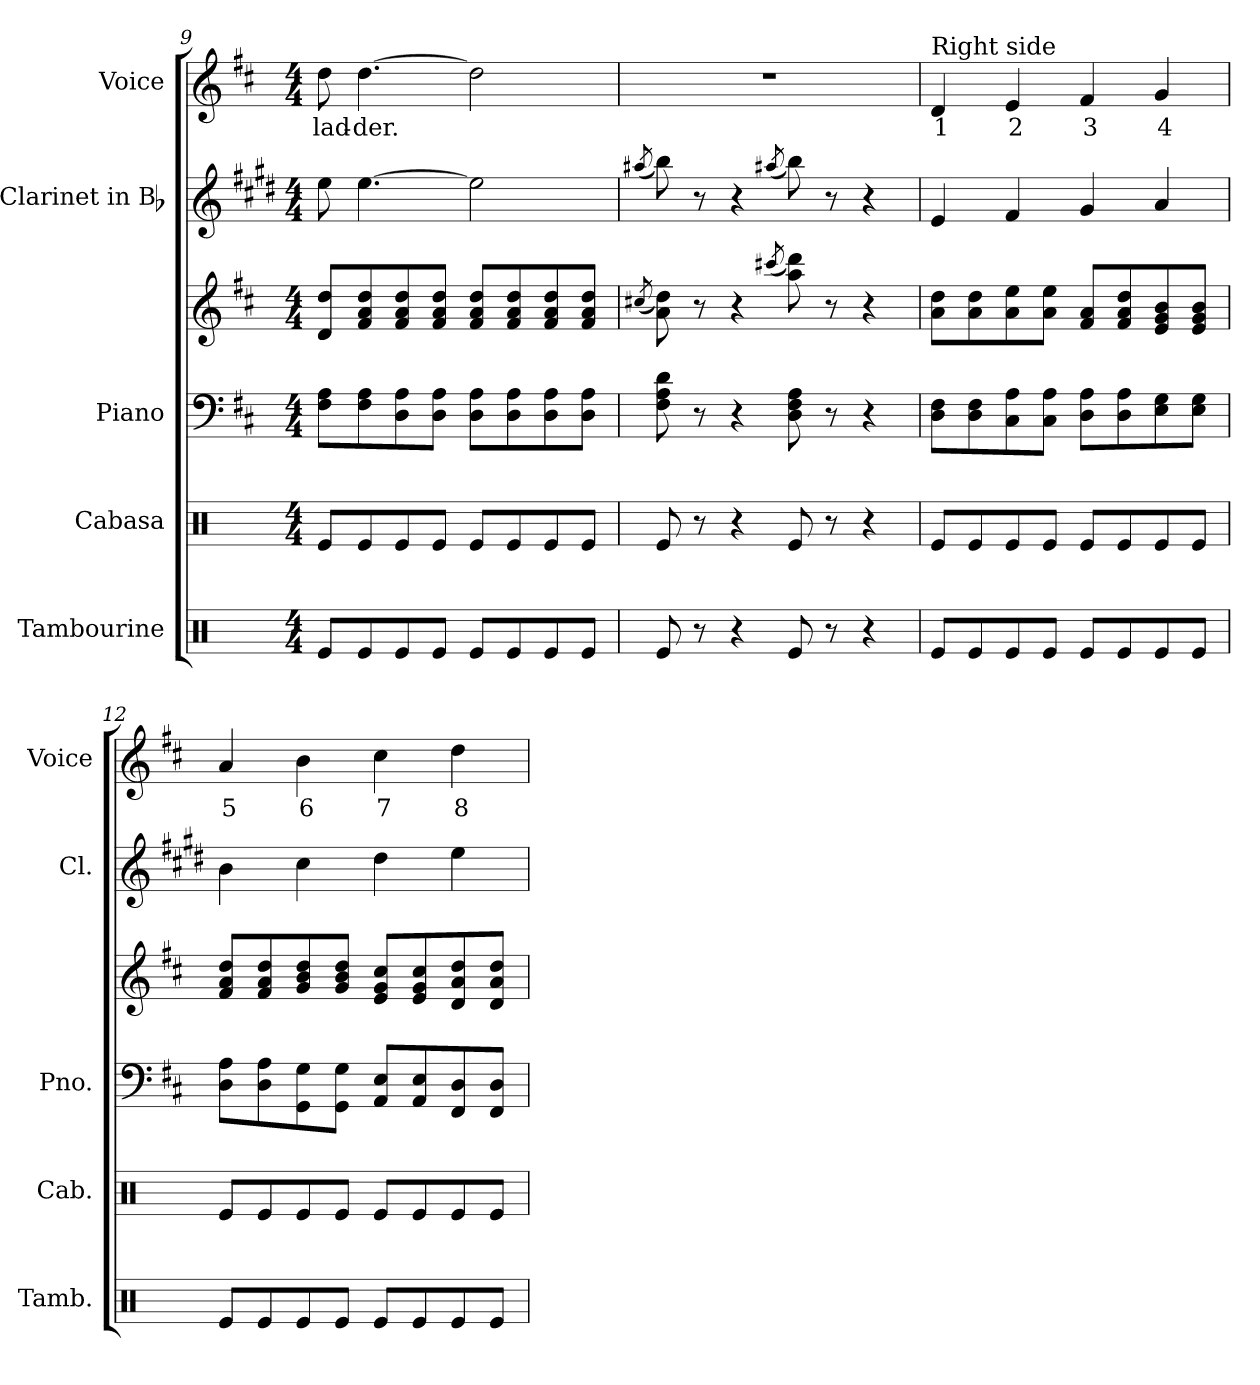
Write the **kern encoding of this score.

**kern	**kern	**kern	**kern	**kern	**kern	**text
*part5	*part4	*part3	*part3	*part2	*part1	*part1
*staff6	*staff5	*staff4	*staff3	*staff2	*staff1	*staff1
*I"Tambourine	*I"Cabasa	*I"Piano	*	*I"Clarinet in Bb	*I"Voice	*
*I'Tamb.	*I'Cab.	*I'Pno.	*	*I'Cl.	*I'Voice	*
*clefX	*clefX	*clefF4	*clefG2	*clefG2	*clefG2	*
*	*	*	*	*ITrd1c2	*	*
*k[]	*k[]	*k[f#c#]	*k[f#c#]	*k[f#c#]	*k[f#c#]	*
*C:	*C:	*D:	*D:	*D:	*D:	*
*M4/4	*M4/4	*M4/4	*M4/4	*M4/4	*M4/4	*
=9	=9	=9	=9	=9	=9	=9
!	!	!	!	!	!	!LO:LY:b:color=#000000
8Rei/L	8Rei/L	8F#i\ 8AiL	8di/ 8ddiL	8ddi\	8ddi\	lad-
!	!	!	!	!	!	!LO:LY:b:color=#000000
8Rei/	8Rei/	8F#i\ 8Ai	8f#i/ 8ai 8ddi	[4.ddi\	[4.ddi\	-der.
8Rei/	8Rei/	8Di\ 8Ai	8f#i/ 8ai 8ddi	.	.	.
8Rei/J	8Rei/J	8Di\ 8AiJ	8f#i/ 8ai 8ddiJ	.	.	.
8Rei/L	8Rei/L	8Di\ 8AiL	8f#i/ 8ai 8ddiL	2ddi\]	2ddi\]	.
8Rei/	8Rei/	8Di\ 8Ai	8f#i/ 8ai 8ddi	.	.	.
8Rei/	8Rei/	8Di\ 8Ai	8f#i/ 8ai 8ddi	.	.	.
8Rei/J	8Rei/J	8Di\ 8AiJ	8f#i/ 8ai 8ddiJ	.	.	.
=10	=10	=10	=10	=10	=10	=10
.	.	.	(8qcc#Xi/	(8qgg#Xi/	.	.
8Rei/	8Rei/	8F#i\ 8Ai 8di	8ai\ 8ddi)	8aai\)	1r	.
8r	8r	8r	8r	8r	.	.
4r	4r	4r	4r	4r	.	.
.	.	.	(8qccc#Xi/	(8qgg#Xi/	.	.
8Rei/	8Rei/	8Di\ 8F#i 8Ai	8aai\ 8dddi)	8aai\)	.	.
8r	8r	8r	8r	8r	.	.
4r	4r	4r	4r	4r	.	.
=11	=11	=11	=11	=11	=11	=11
!	!	!	!	!	!LO:TX:a:t=Right side	!
!	!	!	!	!	!	!LO:LY:b:color=#000000
8Rei/L	8Rei/L	8Di\ 8F#iL	8ai\ 8ddiL	4di/	4di/	1
8Rei/	8Rei/	8Di\ 8F#i	8ai\ 8ddi	.	.	.
!	!	!	!	!	!	!LO:LY:b:color=#000000
8Rei/	8Rei/	8C#i\ 8Ai	8ai\ 8eei	4ei/	4ei/	2
8Rei/J	8Rei/J	8C#i\ 8AiJ	8ai\ 8eeiJ	.	.	.
!	!	!	!	!	!	!LO:LY:b:color=#000000
8Rei/L	8Rei/L	8Di\ 8AiL	8f#i/ 8aiL	4f#i/	4f#i/	3
8Rei/	8Rei/	8Di\ 8Ai	8f#i/ 8ai 8ddi	.	.	.
!	!	!	!	!	!	!LO:LY:b:color=#000000
8Rei/	8Rei/	8Ei\ 8Gi	8ei/ 8gi 8bi	4gi/	4gi/	4
8Rei/J	8Rei/J	8Ei\ 8GiJ	8ei/ 8gi 8biJ	.	.	.
=12	=12	=12	=12	=12	=12	=12
!	!	!	!	!	!	!LO:LY:b:color=#000000
8Rei/L	8Rei/L	8Di\ 8AiL	8f#i/ 8ai 8ddiL	4ai\	4ai/	5
8Rei/	8Rei/	8Di\ 8Ai	8f#i/ 8ai 8ddi	.	.	.
!	!	!	!	!	!	!LO:LY:b:color=#000000
8Rei/	8Rei/	8GGi\ 8Gi	8gi/ 8bi 8ddi	4bi\	4bi\	6
8Rei/J	8Rei/J	8GGi\ 8GiJ	8gi/ 8bi 8ddiJ	.	.	.
!	!	!	!	!	!	!LO:LY:b:color=#000000
8Rei/L	8Rei/L	8AAi/ 8EiL	8ei/ 8gi 8cc#iL	4cc#i\	4cc#i\	7
8Rei/	8Rei/	8AAi/ 8Ei	8ei/ 8gi 8cc#i	.	.	.
!	!	!	!	!	!	!LO:LY:b:color=#000000
8Rei/	8Rei/	8FF#i/ 8Di	8di/ 8ai 8ddi	4ddi\	4ddi\	8
8Rei/J	8Rei/J	8FF#i/ 8DiJ	8di/ 8ai 8ddiJ	.	.	.
=	=	=	=	=	=	=
*-	*-	*-	*-	*-	*-	*-
